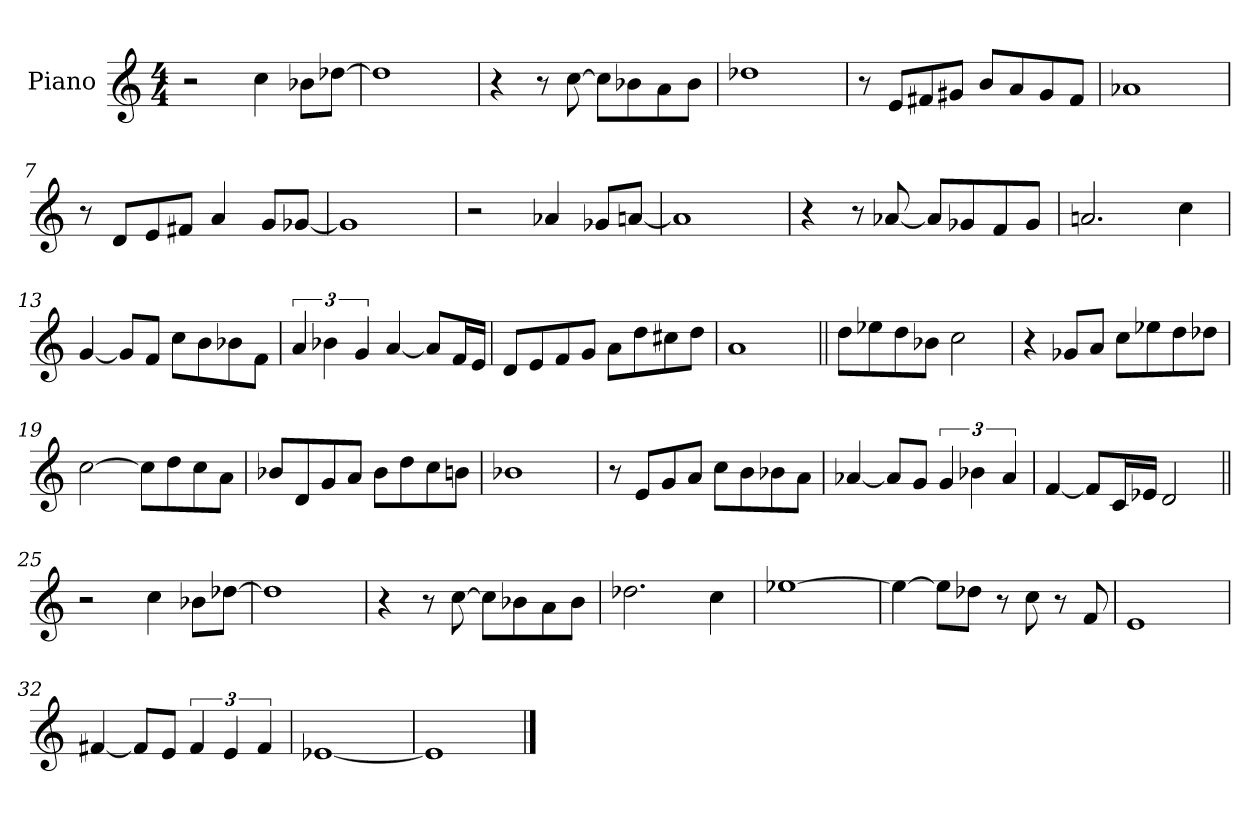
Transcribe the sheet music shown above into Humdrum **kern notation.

**kern
*part1
*staff1
*I"Piano
*I'Pno.
*clefG2
*k[]
*C:
*M4/4
=1
2r
4cc\
8b-X\L
[8dd-X\J
=2
1dd-]
=3
4r
8r
[8cc\
8cc\L]
8b-X\
8a\
8b-\J
=4
1dd-X
=5
8r
8e/L
8f#X/
8g#X/J
8b/L
8a/
8g#/
8f#/J
!!LO:LB:g=z
=6
1a-X
=7
8r
8d/L
8e/
8f#X/J
4a/
8g/L
[8g-X/J
=8
1g-]
=9
2r
4a-X/
8g-X/L
[8an/J
=10
1a]
=11
4r
8r
[8a-X/
8a-/L]
8g-X/
8f/
8g-/J
!!LO:LB:g=z
=12
2.an/
4cc\
=13
[4g/
8g/L]
8f/J
8cc\L
8b\
8b-X\
8f\J
=14
6a/
6b-X\
6g/
[4a/
8a/L]
16f/L
16e/JJ
=15
8d/L
8e/
8f/
8g/J
8a\L
8dd\
8cc#X\
8dd\J
=16
1a
!!LO:LB:g=z
=17||
8dd\L
8ee-X\
8dd\
8b-X\J
2cc\
=18
4r
8g-X/L
8a/J
8cc\L
8ee-X\
8dd\
8dd-X\J
=19
[2cc\
8cc\L]
8dd\
8cc\
8a\J
=20
8b-X/L
8d/
8g/
8a/J
8b-\L
8dd\
8cc\
8bn\J
=21
1b-X
!!LO:LB:g=z
=22
8r
8e/L
8g/
8a/J
8cc\L
8b\
8b-X\
8a\J
=23
[4a-X/
8a-/L]
8g/J
6g/
6b-X\
6a-/
=24
[4f/
8f/L]
16c/L
16e-X/JJ
2d/
=25||
2r
4cc\
8b-X\L
[8dd-X\J
=26
1dd-]
=27
4r
8r
[8cc\
8cc\L]
8b-X\
8a\
8b-\J
!!LO:LB:g=z
=28
2.dd-X\
4cc\
=29
[1ee-X
=30
4ee-\_
8ee-\L]
8dd-X\J
8r
8cc\
8r
8f/
=31
1e
=32
[4f#X/
8f#/L]
8e/J
6f#/
6e/
6f#/
=33
[1e-X
=34
1e-]
==
*-
